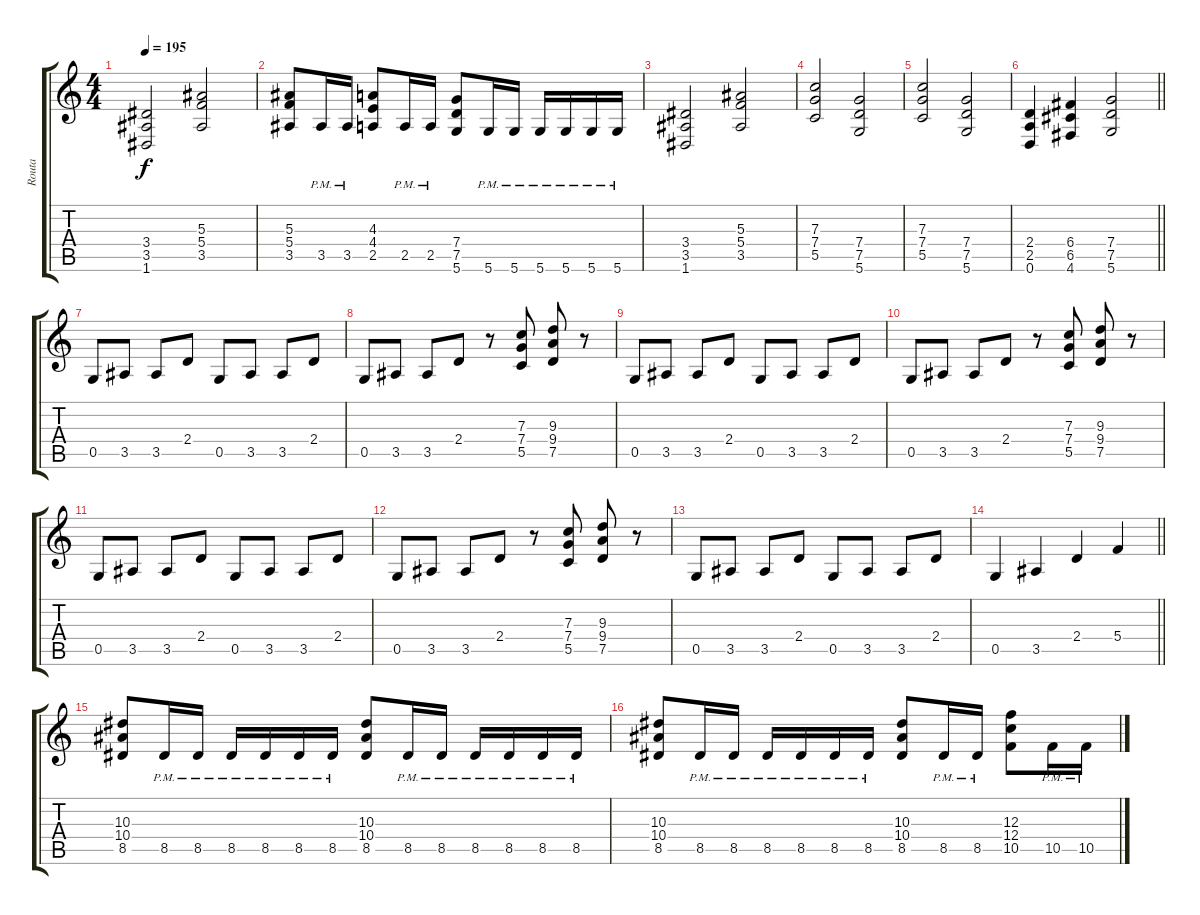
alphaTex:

\track ("Routa" "Routa") {instrument distortionguitar}
\staff {score tabs}
\tuning (D4 A3 F3 C3 G2 D2) {hide}
\ts (4 4)
\tempo 195
\clef g2
\ks c
(3.4 3.5 1.6).2{dy f} (5.3 5.4 3.5).2 |
(5.3 5.4 3.5).8 3.5{pm}.16 3.5{pm}.16 (4.3 4.4 2.5).8 2.5{pm}.16 2.5{pm}.16 (7.4 7.5 5.6).8 5.6{pm}.16 5.6{pm}.16 5.6{pm}.16 5.6{pm}.16 5.6{pm}.16 5.6{pm}.16 |
(3.4 3.5 1.6).2 (5.3 5.4 3.5).2 |
(7.3 7.4 5.5).2 (7.4 7.5 5.6).2 |
(7.3 7.4 5.5).2 (7.4 7.5 5.6).2 |
\barLineRight lightlight
(2.4 2.5 0.6).4 (6.4 6.5 4.6).4 (7.4 7.5 5.6).2 |
0.5.8 3.5.8 3.5.8 2.4.8 0.5.8 3.5.8 3.5.8 2.4.8 |
0.5.8 3.5.8 3.5.8 2.4.8 r.8 (7.3 7.4 5.5).8 (9.3 9.4 7.5).8 r.8 |
0.5.8 3.5.8 3.5.8 2.4.8 0.5.8 3.5.8 3.5.8 2.4.8 |
0.5.8 3.5.8 3.5.8 2.4.8 r.8 (7.3 7.4 5.5).8 (9.3 9.4 7.5).8 r.8 |
0.5.8 3.5.8 3.5.8 2.4.8 0.5.8 3.5.8 3.5.8 2.4.8 |
0.5.8 3.5.8 3.5.8 2.4.8 r.8 (7.3 7.4 5.5).8 (9.3 9.4 7.5).8 r.8 |
0.5.8 3.5.8 3.5.8 2.4.8 0.5.8 3.5.8 3.5.8 2.4.8 |
\barLineRight lightlight
0.5.4 3.5.4 2.4.4 5.4.4 |
(10.3 10.4 8.5).8 8.5{pm}.16 8.5{pm}.16 8.5{pm}.16 8.5{pm}.16 8.5{pm}.16 8.5{pm}.16 (10.3 10.4 8.5).8 8.5{pm}.16 8.5{pm}.16 8.5{pm}.16 8.5{pm}.16 8.5{pm}.16 8.5{pm}.16 |
(10.3 10.4 8.5).8 8.5{pm}.16 8.5{pm}.16 8.5{pm}.16 8.5{pm}.16 8.5{pm}.16 8.5{pm}.16 (10.3 10.4 8.5).8 8.5{pm}.16 8.5{pm}.16 (12.3 12.4 10.5).8 10.5{pm}.16 10.5{pm}.16
